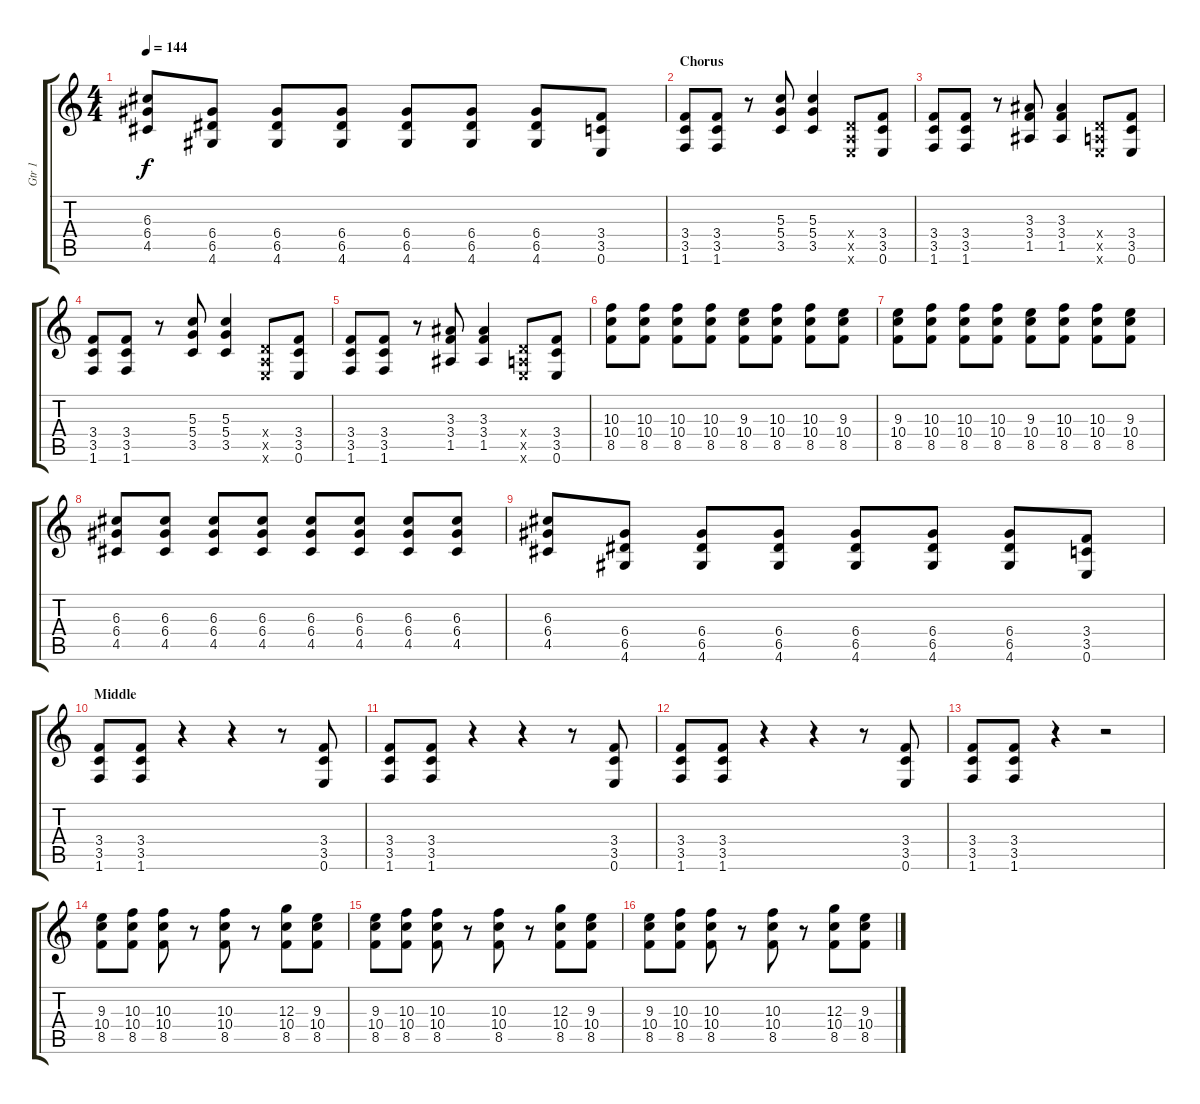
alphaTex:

\track ("Gtr 1" "Gtr 1") {instrument distortionguitar}
\staff {score tabs}
\tuning (E4 B3 G3 D3 A2 E2) {hide}
\ts (4 4)
\tempo 144
\clef g2
\ks c
(6.3 6.4 4.5).8{dy f} (6.4 6.5 4.6).8 (6.4 6.5 4.6).8 (6.4 6.5 4.6).8 (6.4 6.5 4.6).8 (6.4 6.5 4.6).8 (6.4 6.5 4.6).8 (3.4 3.5 0.6).8 |
\section ("" "Chorus")
(3.4 3.5 1.6).8 (3.4 3.5 1.6).8 r.8 (5.3 5.4 3.5).8 (5.3 5.4 3.5).4 (0.4{x} 0.5{x} 0.6{x}).8 (3.4 3.5 0.6).8 |
(3.4 3.5 1.6).8 (3.4 3.5 1.6).8 r.8 (3.3 3.4 1.5).8 (3.3 3.4 1.5).4 (0.4{x} 0.5{x} 0.6{x}).8 (3.4 3.5 0.6).8 |
(3.4 3.5 1.6).8 (3.4 3.5 1.6).8 r.8 (5.3 5.4 3.5).8 (5.3 5.4 3.5).4 (0.4{x} 0.5{x} 0.6{x}).8 (3.4 3.5 0.6).8 |
(3.4 3.5 1.6).8 (3.4 3.5 1.6).8 r.8 (3.3 3.4 1.5).8 (3.3 3.4 1.5).4 (0.4{x} 0.5{x} 0.6{x}).8 (3.4 3.5 0.6).8 |
(10.3 10.4 8.5).8 (10.3 10.4 8.5).8 (10.3 10.4 8.5).8 (10.3 10.4 8.5).8 (9.3 10.4 8.5).8 (10.3 10.4 8.5).8 (10.3 10.4 8.5).8 (9.3 10.4 8.5).8 |
(9.3 10.4 8.5).8 (10.3 10.4 8.5).8 (10.3 10.4 8.5).8 (10.3 10.4 8.5).8 (9.3 10.4 8.5).8 (10.3 10.4 8.5).8 (10.3 10.4 8.5).8 (9.3 10.4 8.5).8 |
(6.3 6.4 4.5).8 (6.3 6.4 4.5).8 (6.3 6.4 4.5).8 (6.3 6.4 4.5).8 (6.3 6.4 4.5).8 (6.3 6.4 4.5).8 (6.3 6.4 4.5).8 (6.3 6.4 4.5).8 |
(6.3 6.4 4.5).8 (6.4 6.5 4.6).8 (6.4 6.5 4.6).8 (6.4 6.5 4.6).8 (6.4 6.5 4.6).8 (6.4 6.5 4.6).8 (6.4 6.5 4.6).8 (3.4 3.5 0.6).8 |
\section ("" "Middle")
(3.4 3.5 1.6).8 (3.4 3.5 1.6).8 r.4 r.4 r.8 (3.4 3.5 0.6).8 |
(3.4 3.5 1.6).8 (3.4 3.5 1.6).8 r.4 r.4 r.8 (3.4 3.5 0.6).8 |
(3.4 3.5 1.6).8 (3.4 3.5 1.6).8 r.4 r.4 r.8 (3.4 3.5 0.6).8 |
(3.4 3.5 1.6).8 (3.4 3.5 1.6).8 r.4 r.2 |
(9.3 10.4 8.5).8 (10.3 10.4 8.5).8 (10.3 10.4 8.5).8 r.8 (10.3 10.4 8.5).8 r.8 (12.3 10.4 8.5).8 (9.3 10.4 8.5).8 |
(9.3 10.4 8.5).8 (10.3 10.4 8.5).8 (10.3 10.4 8.5).8 r.8 (10.3 10.4 8.5).8 r.8 (12.3 10.4 8.5).8 (9.3 10.4 8.5).8 |
(9.3 10.4 8.5).8 (10.3 10.4 8.5).8 (10.3 10.4 8.5).8 r.8 (10.3 10.4 8.5).8 r.8 (12.3 10.4 8.5).8 (9.3 10.4 8.5).8
